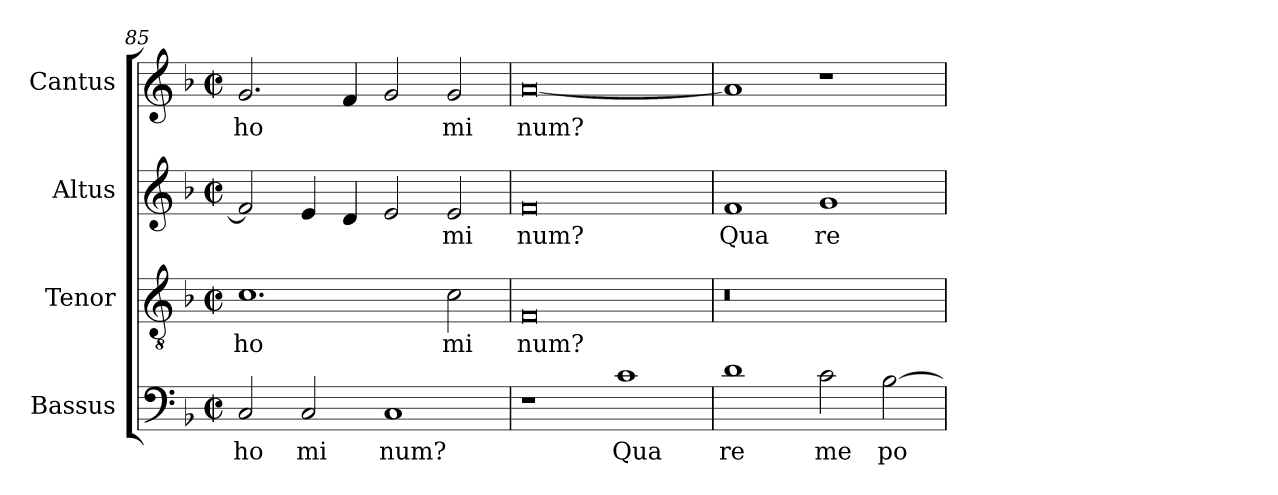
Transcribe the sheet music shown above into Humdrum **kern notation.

**kern	**text	**kern	**text	**kern	**text	**kern	**text
*part4	*part4	*part3	*part3	*part2	*part2	*part1	*part1
*staff4	*staff4	*staff3	*staff3	*staff2	*staff2	*staff1	*staff1
*I"Bassus	*	*I"Tenor	*	*I"Altus	*	*I"Cantus	*
*clefF4	*	*clefGv2	*	*clefG2	*	*clefG2	*
*k[b-]	*	*k[b-]	*	*k[b-]	*	*k[b-]	*
*F:	*	*F:	*	*F:	*	*F:	*
*M2/2	*	*M2/2	*	*M2/2	*	*M2/2	*
*met(c|)	*	*met(c|)	*	*met(c|)	*	*met(c|)	*
=85	=85	=85	=85	=85	=85	=85	=85
!	!LO:LY:b:cj	!	!LO:LY:b:cj	!	!	!	!LO:LY:b:cj
2C/	ho	1.c	ho	2f/]	.	2.g/	ho
!	!LO:LY:b:cj	!	!	!	!	!	!
2C/	mi	.	.	4e/	.	.	.
.	.	.	.	4d/	.	4f/	.
!	!LO:LY:b:cj	!	!	!	!	!	!
1C	num?	.	.	2e/	.	2g/	.
!	!	!	!LO:LY:b:cj	!	!LO:LY:b:cj	!	!LO:LY:b:cj
.	.	2c\	mi	2e/	mi	2g/	mi
=86	=86	=86	=86	=86	=86	=86	=86
!	!	!	!LO:LY:b:cj	!	!LO:LY:b:cj	!	!LO:LY:b
1r	.	0F	num?	0f	num?	[<0a	num?
!	!LO:LY:b:cj	!	!	!	!	!	!
1c	Qua	.	.	.	.	.	.
=87	=87	=87	=87	=87	=87	=87	=87
!	!LO:LY:b:cj	!	!	!	!LO:LY:b:cj	!	!
1d	re	0r	.	1f	Qua	1a]	.
!	!LO:LY:b:cj	!	!	!	!LO:LY:b:cj	!	!
2c\	me	.	.	1g	re	1r	.
!	!LO:LY:b:cj	!	!	!	!	!	!
[>2B-\	po	.	.	.	.	.	.
=	=	=	=	=	=	=	=
*-	*-	*-	*-	*-	*-	*-	*-
